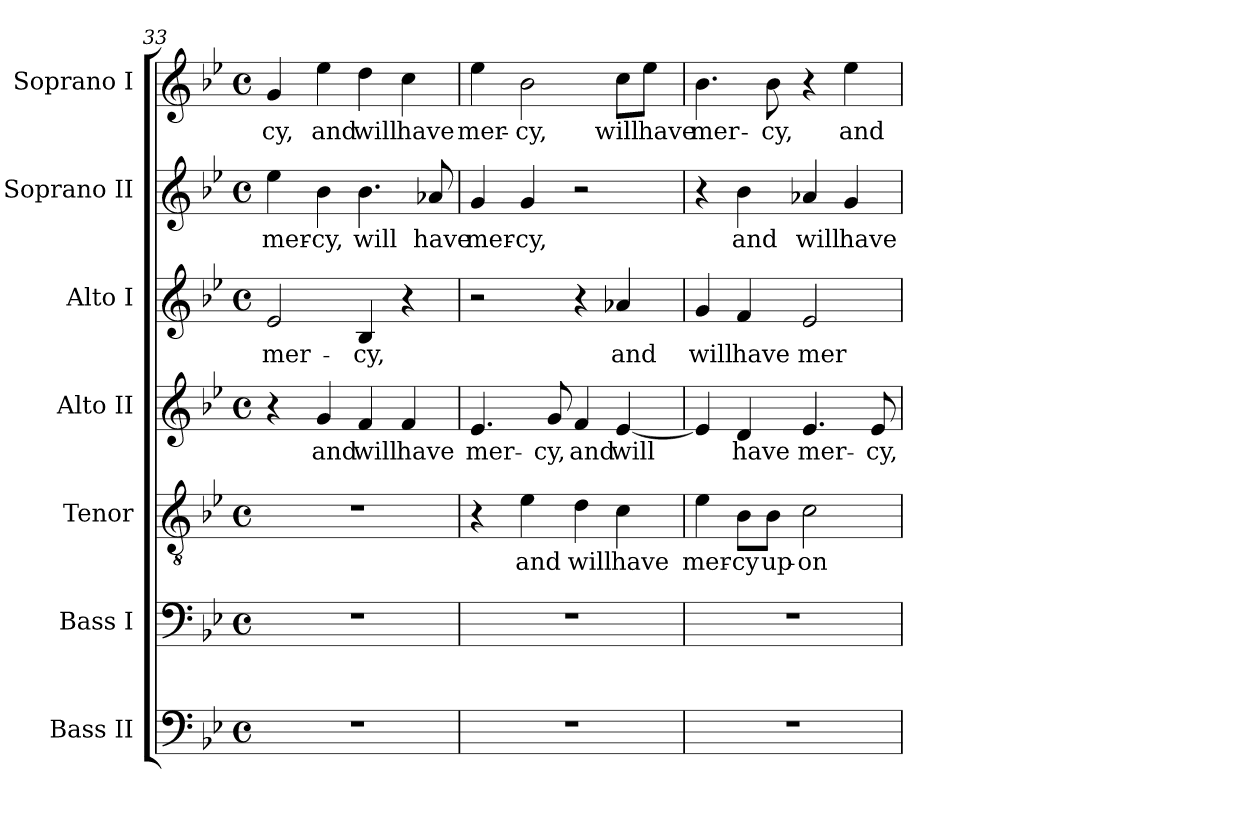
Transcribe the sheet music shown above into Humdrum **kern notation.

**kern	**kern	**kern	**text	**kern	**text	**kern	**text	**kern	**text	**kern	**text
*part7	*part6	*part5	*part5	*part4	*part4	*part3	*part3	*part2	*part2	*part1	*part1
*staff7	*staff6	*staff5	*staff5	*staff4	*staff4	*staff3	*staff3	*staff2	*staff2	*staff1	*staff1
*I"Bass II	*I"Bass I	*I"Tenor	*	*I"Alto II	*	*I"Alto I	*	*I"Soprano II	*	*I"Soprano I	*
*clefF4	*clefF4	*clefGv2	*	*clefG2	*	*clefG2	*	*clefG2	*	*clefG2	*
*	*	*ITrd7c12	*	*	*	*	*	*	*	*	*
*k[b-e-]	*k[b-e-]	*k[b-e-]	*	*k[b-e-]	*	*k[b-e-]	*	*k[b-e-]	*	*k[b-e-]	*
*B-:	*B-:	*B-:	*	*B-:	*	*B-:	*	*B-:	*	*B-:	*
*M4/4	*M4/4	*M4/4	*	*M4/4	*	*M4/4	*	*M4/4	*	*M4/4	*
*met(c)	*met(c)	*met(c)	*	*met(c)	*	*met(c)	*	*met(c)	*	*met(c)	*
=33	=33	=33	=33	=33	=33	=33	=33	=33	=33	=33	=33
!	!	!	!	!	!	!	!LO:LY:b:color=#000000	!	!	!	!
!	!	!	!	!	!	!	!	!	!LO:LY:b:color=#000000	!	!
!	!	!	!	!	!	!	!	!	!	!	!LO:LY:b:color=#000000
1r	1r	1r	.	4r	.	2e-i/	mer-	4ee-i\	mer-	4gi/	-cy,
!	!	!	!	!	!LO:LY:b:color=#000000	!	!	!	!	!	!
!	!	!	!	!	!	!	!	!	!LO:LY:b:color=#000000	!	!
!	!	!	!	!	!	!	!	!	!	!	!LO:LY:b:color=#000000
.	.	.	.	4gi/	and	.	.	4b-i\	-cy,	4ee-i\	and
!	!	!	!	!	!LO:LY:b:color=#000000	!	!	!	!	!	!
!	!	!	!	!	!	!	!LO:LY:b:color=#000000	!	!	!	!
!	!	!	!	!	!	!	!	!	!LO:LY:b:color=#000000	!	!
!	!	!	!	!	!	!	!	!	!	!	!LO:LY:b:color=#000000
.	.	.	.	4fi/	will	4B-i/	-cy,	4.b-i\	will	4ddi\	will
!	!	!	!	!	!LO:LY:b:color=#000000	!	!	!	!	!	!
!	!	!	!	!	!	!	!	!	!	!	!LO:LY:b:color=#000000
.	.	.	.	4fi/	have	4r	.	.	.	4cci\	have
!	!	!	!	!	!	!	!	!	!LO:LY:b:color=#000000	!	!
.	.	.	.	.	.	.	.	8a-Xi/	have	.	.
=34	=34	=34	=34	=34	=34	=34	=34	=34	=34	=34	=34
!	!	!	!	!	!LO:LY:b:color=#000000	!	!	!	!	!	!
!	!	!	!	!	!	!	!	!	!LO:LY:b:color=#000000	!	!
!	!	!	!	!	!	!	!	!	!	!	!LO:LY:b:color=#000000
1r	1r	4r	.	4.e-i/	mer-	2r	.	4gi/	mer-	4ee-i\	mer-
!	!	!	!LO:LY:b:color=#000000	!	!	!	!	!	!	!	!
!	!	!	!	!	!	!	!	!	!LO:LY:b:color=#000000	!	!
!	!	!	!	!	!	!	!	!	!	!	!LO:LY:b:color=#000000
.	.	4E-i\	and	.	.	.	.	4gi/	-cy,	2b-i\	-cy,
!	!	!	!	!	!LO:LY:b:color=#000000	!	!	!	!	!	!
.	.	.	.	8gi/	-cy,	.	.	.	.	.	.
!	!	!	!LO:LY:b:color=#000000	!	!	!	!	!	!	!	!
!	!	!	!	!	!LO:LY:b:color=#000000	!	!	!	!	!	!
.	.	4Di\	will	4fi/	and	4r	.	2r	.	.	.
!	!	!	!LO:LY:b:color=#000000	!	!	!	!	!	!	!	!
!	!	!	!	!	!LO:LY:b:color=#000000	!	!	!	!	!	!
!	!	!	!	!	!	!	!LO:LY:b:color=#000000	!	!	!	!
!	!	!	!	!	!	!	!	!	!	!	!LO:LY:b:color=#000000
.	.	4Ci\	have	[4e-i/	will	4a-Xi/	and	.	.	8cci\L	will
!	!	!	!	!	!	!	!	!	!	!	!LO:LY:b:color=#000000
.	.	.	.	.	.	.	.	.	.	8ee-i\J	have
!!LO:PB:g=z
=35	=35	=35	=35	=35	=35	=35	=35	=35	=35	=35	=35
!	!	!	!LO:LY:b:color=#000000	!	!	!	!	!	!	!	!
!	!	!	!	!	!	!	!LO:LY:b:color=#000000	!	!	!	!
!	!	!	!	!	!	!	!	!	!	!	!LO:LY:b:color=#000000
1r	1r	4E-i\	mer-	4e-i/]	.	4gi/	will	4r	.	4.b-i\	mer-
!	!	!	!LO:LY:b:color=#000000	!	!	!	!	!	!	!	!
!	!	!	!	!	!LO:LY:b:color=#000000	!	!	!	!	!	!
!	!	!	!	!	!	!	!LO:LY:b:color=#000000	!	!	!	!
!	!	!	!	!	!	!	!	!	!LO:LY:b:color=#000000	!	!
.	.	8BB-i\L	-cy	4di/	have	4fi/	have	4b-i\	and	.	.
!	!	!	!LO:LY:b:color=#000000	!	!	!	!	!	!	!	!
!	!	!	!	!	!	!	!	!	!	!	!LO:LY:b:color=#000000
.	.	8BB-i\J	up-	.	.	.	.	.	.	8b-i\	-cy,
!	!	!	!LO:LY:b:color=#000000	!	!	!	!	!	!	!	!
!	!	!	!	!	!LO:LY:b:color=#000000	!	!	!	!	!	!
!	!	!	!	!	!	!	!LO:LY:b:color=#000000	!	!	!	!
!	!	!	!	!	!	!	!	!	!LO:LY:b:color=#000000	!	!
.	.	2Ci\	-on	4.e-i/	mer-	2e-i/	mer-	4a-Xi/	will	4r	.
!	!	!	!	!	!	!	!	!	!LO:LY:b:color=#000000	!	!
!	!	!	!	!	!	!	!	!	!	!	!LO:LY:b:color=#000000
.	.	.	.	.	.	.	.	4gi/	have	4ee-i\	and
!	!	!	!	!	!LO:LY:b:color=#000000	!	!	!	!	!	!
.	.	.	.	8e-i/	-cy,	.	.	.	.	.	.
=	=	=	=	=	=	=	=	=	=	=	=
*-	*-	*-	*-	*-	*-	*-	*-	*-	*-	*-	*-
